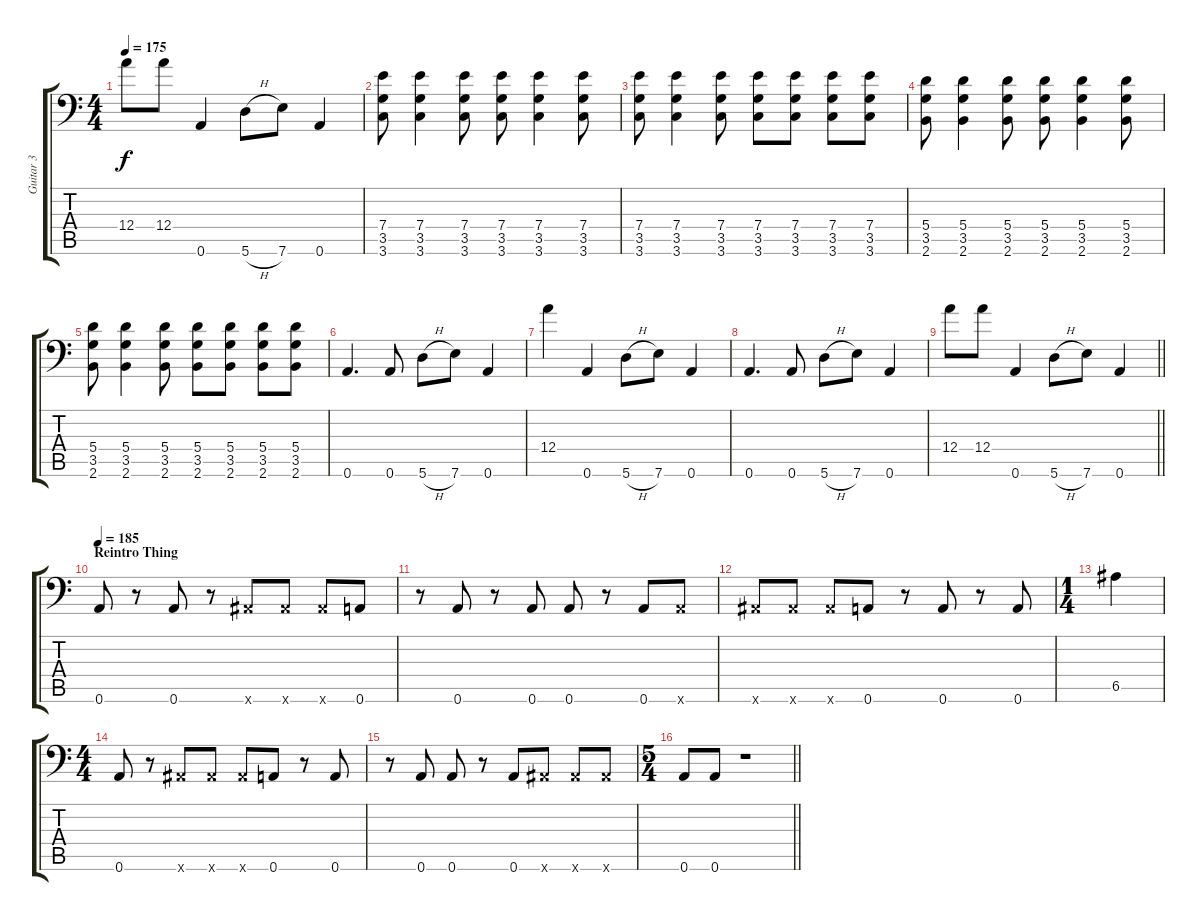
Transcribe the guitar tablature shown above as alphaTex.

\track ("Guitar 3" "Guitar 3") {instrument distortionguitar}
\staff {score tabs}
\tuning (B3 Gb3 D3 A2 E2 A1) {hide}
\ts (4 4)
\tempo 175
\clef f4
\ks c
12.4.8{dy f} 12.4.8 0.6.4 5.6{h}.8 7.6.8 0.6.4 |
(7.4 3.5 3.6).8 (7.4 3.5 3.6).4 (7.4 3.5 3.6).8 (7.4 3.5 3.6).8 (7.4 3.5 3.6).4 (7.4 3.5 3.6).8 |
(7.4 3.5 3.6).8 (7.4 3.5 3.6).4 (7.4 3.5 3.6).8 (7.4 3.5 3.6).8 (7.4 3.5 3.6).8 (7.4 3.5 3.6).8 (7.4 3.5 3.6).8 |
(5.4 3.5 2.6).8 (5.4 3.5 2.6).4 (5.4 3.5 2.6).8 (5.4 3.5 2.6).8 (5.4 3.5 2.6).4 (5.4 3.5 2.6).8 |
(5.4 3.5 2.6).8 (5.4 3.5 2.6).4 (5.4 3.5 2.6).8 (5.4 3.5 2.6).8 (5.4 3.5 2.6).8 (5.4 3.5 2.6).8 (5.4 3.5 2.6).8 |
0.6.4{d} 0.6.8 5.6{h}.8 7.6.8 0.6.4 |
12.4.4 0.6.4 5.6{h}.8 7.6.8 0.6.4 |
0.6.4{d} 0.6.8 5.6{h}.8 7.6.8 0.6.4 |
\barLineRight lightlight
12.4.8 12.4.8 0.6.4 5.6{h}.8 7.6.8 0.6.4 |
\section ("" "Reintro Thing")
\tempo 185
0.6.8 r.8 0.6.8 r.8 1.6{x}.8 1.6{x}.8 1.6{x}.8 0.6.8 |
r.8 0.6.8 r.8 0.6.8 0.6.8 r.8 0.6.8 0.6{x}.8 |
1.6{x}.8 1.6{x}.8 1.6{x}.8 0.6.8 r.8 0.6.8 r.8 0.6.8 |
\ts (1 4)
6.5.4 |
\ts (4 4)
0.6.8 r.8 1.6{x}.8 1.6{x}.8 1.6{x}.8 0.6.8 r.8 0.6.8 |
r.8 0.6.8 0.6.8 r.8 0.6.8 1.6{x}.8 1.6{x}.8 1.6{x}.8 |
\ts (5 4)
\barLineRight lightlight
0.6.8 0.6.8 r.1
